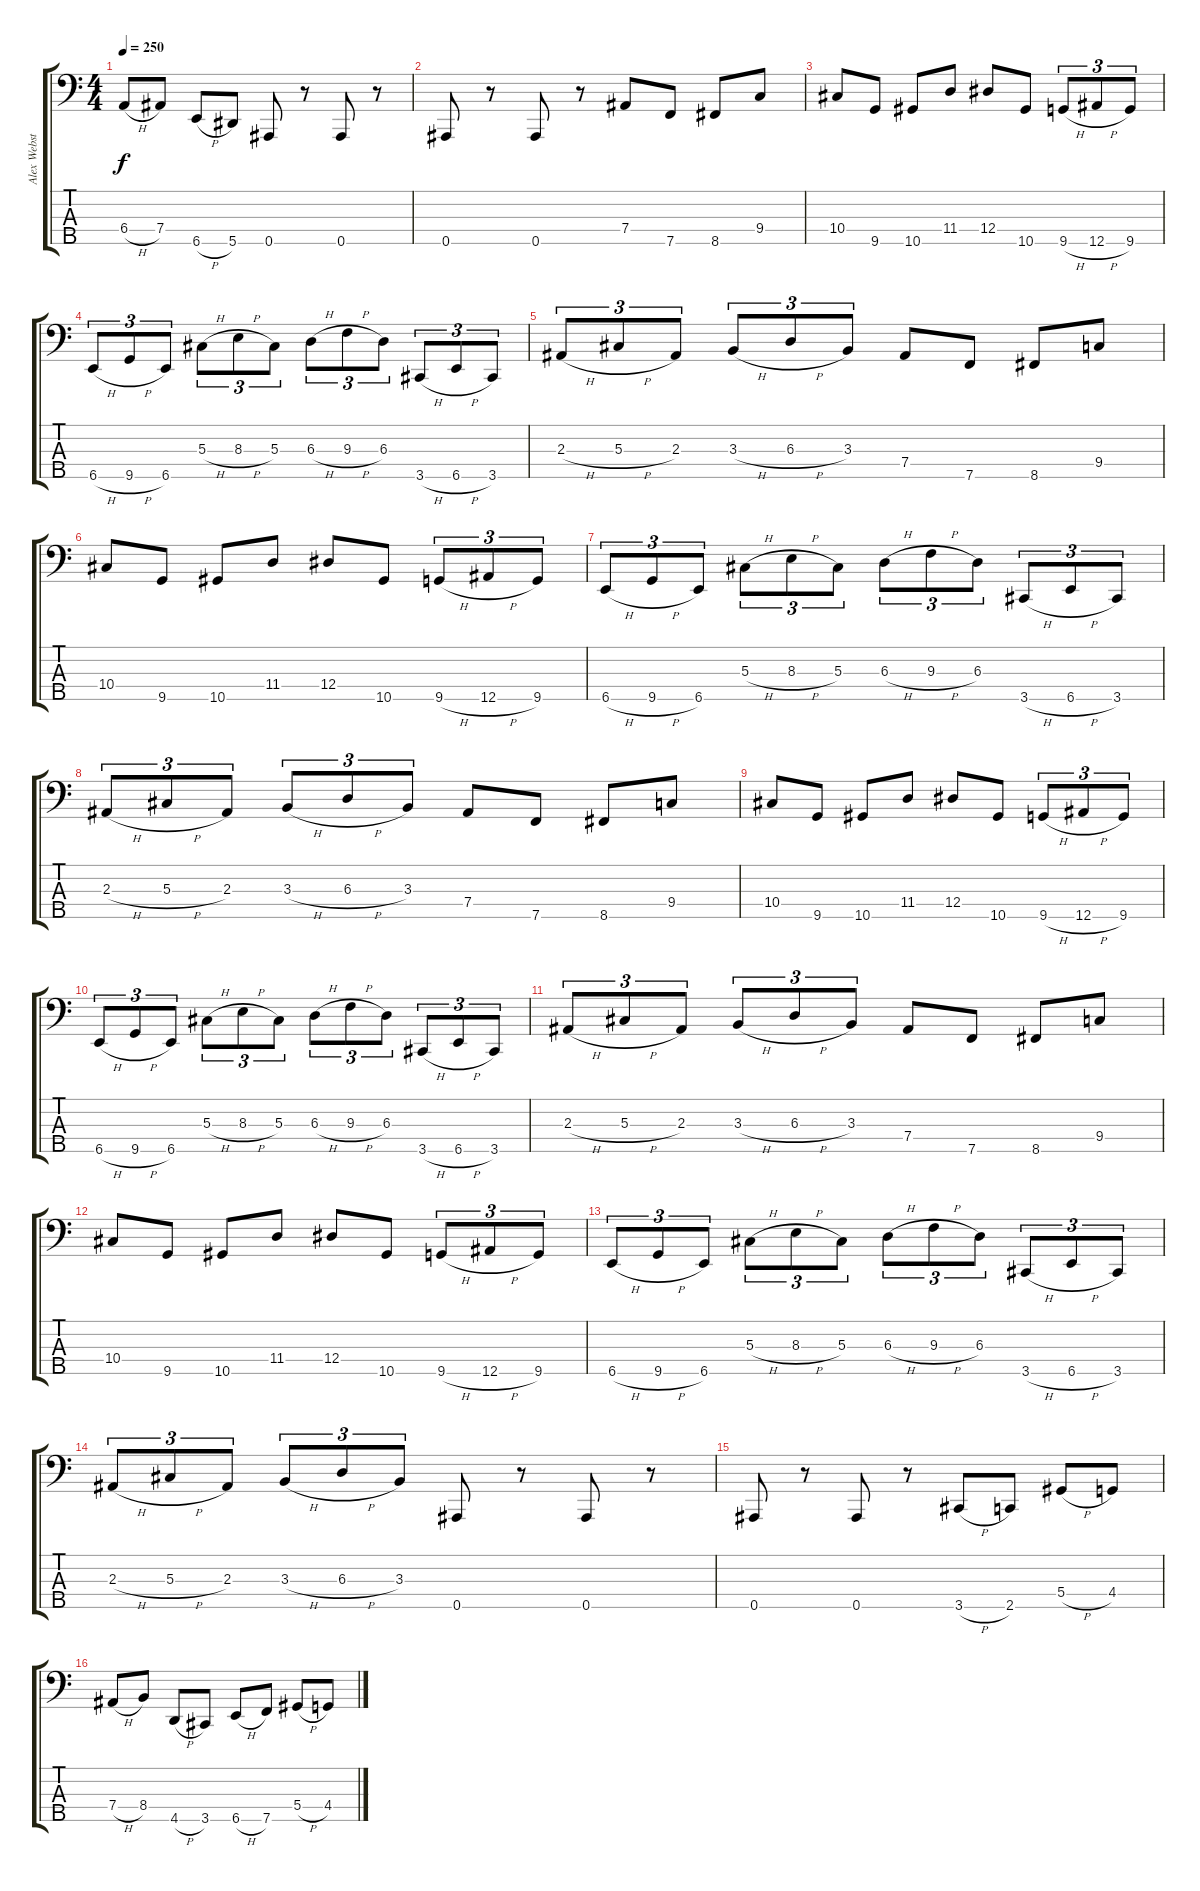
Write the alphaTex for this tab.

\track ("Alex Webster" "Alex Webst") {instrument electricbassfinger}
\staff {score tabs}
\tuning (Gb2 Db2 Ab1 Eb1 Bb0) {hide}
\ts (4 4)
\tempo 250
\clef f4
\ks c
6.4{h}.8{dy f} 7.4.8 6.5{h}.8 5.5.8 0.5.8 r.8 0.5.8 r.8 |
0.5.8 r.8 0.5.8 r.8 7.4.8 7.5.8 8.5.8 9.4.8 |
10.4.8 9.5.8 10.5.8 11.4.8 12.4.8 10.5.8 9.5{h}.8{tu (3 2)} 12.5{h}.8{tu (3 2)} 9.5.8{tu (3 2)} |
6.5{h}.8{tu (3 2)} 9.5{h}.8{tu (3 2)} 6.5.8{tu (3 2)} 5.3{h}.8{tu (3 2)} 8.3{h}.8{tu (3 2)} 5.3.8{tu (3 2)} 6.3{h}.8{tu (3 2)} 9.3{h}.8{tu (3 2)} 6.3.8{tu (3 2)} 3.5{h}.8{tu (3 2)} 6.5{h}.8{tu (3 2)} 3.5.8{tu (3 2)} |
2.3{h}.8{tu (3 2)} 5.3{h}.8{tu (3 2)} 2.3.8{tu (3 2)} 3.3{h}.8{tu (3 2)} 6.3{h}.8{tu (3 2)} 3.3.8{tu (3 2)} 7.4.8 7.5.8 8.5.8 9.4.8 |
10.4.8 9.5.8 10.5.8 11.4.8 12.4.8 10.5.8 9.5{h}.8{tu (3 2)} 12.5{h}.8{tu (3 2)} 9.5.8{tu (3 2)} |
6.5{h}.8{tu (3 2)} 9.5{h}.8{tu (3 2)} 6.5.8{tu (3 2)} 5.3{h}.8{tu (3 2)} 8.3{h}.8{tu (3 2)} 5.3.8{tu (3 2)} 6.3{h}.8{tu (3 2)} 9.3{h}.8{tu (3 2)} 6.3.8{tu (3 2)} 3.5{h}.8{tu (3 2)} 6.5{h}.8{tu (3 2)} 3.5.8{tu (3 2)} |
2.3{h}.8{tu (3 2)} 5.3{h}.8{tu (3 2)} 2.3.8{tu (3 2)} 3.3{h}.8{tu (3 2)} 6.3{h}.8{tu (3 2)} 3.3.8{tu (3 2)} 7.4.8 7.5.8 8.5.8 9.4.8 |
10.4.8 9.5.8 10.5.8 11.4.8 12.4.8 10.5.8 9.5{h}.8{tu (3 2)} 12.5{h}.8{tu (3 2)} 9.5.8{tu (3 2)} |
6.5{h}.8{tu (3 2)} 9.5{h}.8{tu (3 2)} 6.5.8{tu (3 2)} 5.3{h}.8{tu (3 2)} 8.3{h}.8{tu (3 2)} 5.3.8{tu (3 2)} 6.3{h}.8{tu (3 2)} 9.3{h}.8{tu (3 2)} 6.3.8{tu (3 2)} 3.5{h}.8{tu (3 2)} 6.5{h}.8{tu (3 2)} 3.5.8{tu (3 2)} |
2.3{h}.8{tu (3 2)} 5.3{h}.8{tu (3 2)} 2.3.8{tu (3 2)} 3.3{h}.8{tu (3 2)} 6.3{h}.8{tu (3 2)} 3.3.8{tu (3 2)} 7.4.8 7.5.8 8.5.8 9.4.8 |
10.4.8 9.5.8 10.5.8 11.4.8 12.4.8 10.5.8 9.5{h}.8{tu (3 2)} 12.5{h}.8{tu (3 2)} 9.5.8{tu (3 2)} |
6.5{h}.8{tu (3 2)} 9.5{h}.8{tu (3 2)} 6.5.8{tu (3 2)} 5.3{h}.8{tu (3 2)} 8.3{h}.8{tu (3 2)} 5.3.8{tu (3 2)} 6.3{h}.8{tu (3 2)} 9.3{h}.8{tu (3 2)} 6.3.8{tu (3 2)} 3.5{h}.8{tu (3 2)} 6.5{h}.8{tu (3 2)} 3.5.8{tu (3 2)} |
2.3{h}.8{tu (3 2)} 5.3{h}.8{tu (3 2)} 2.3.8{tu (3 2)} 3.3{h}.8{tu (3 2)} 6.3{h}.8{tu (3 2)} 3.3.8{tu (3 2)} 0.5.8 r.8 0.5.8 r.8 |
0.5.8 r.8 0.5.8 r.8 3.5{h}.8 2.5.8 5.4{h}.8 4.4.8 |
7.4{h}.8 8.4.8 4.5{h}.8 3.5.8 6.5{h}.8 7.5.8 5.4{h}.8 4.4.8
